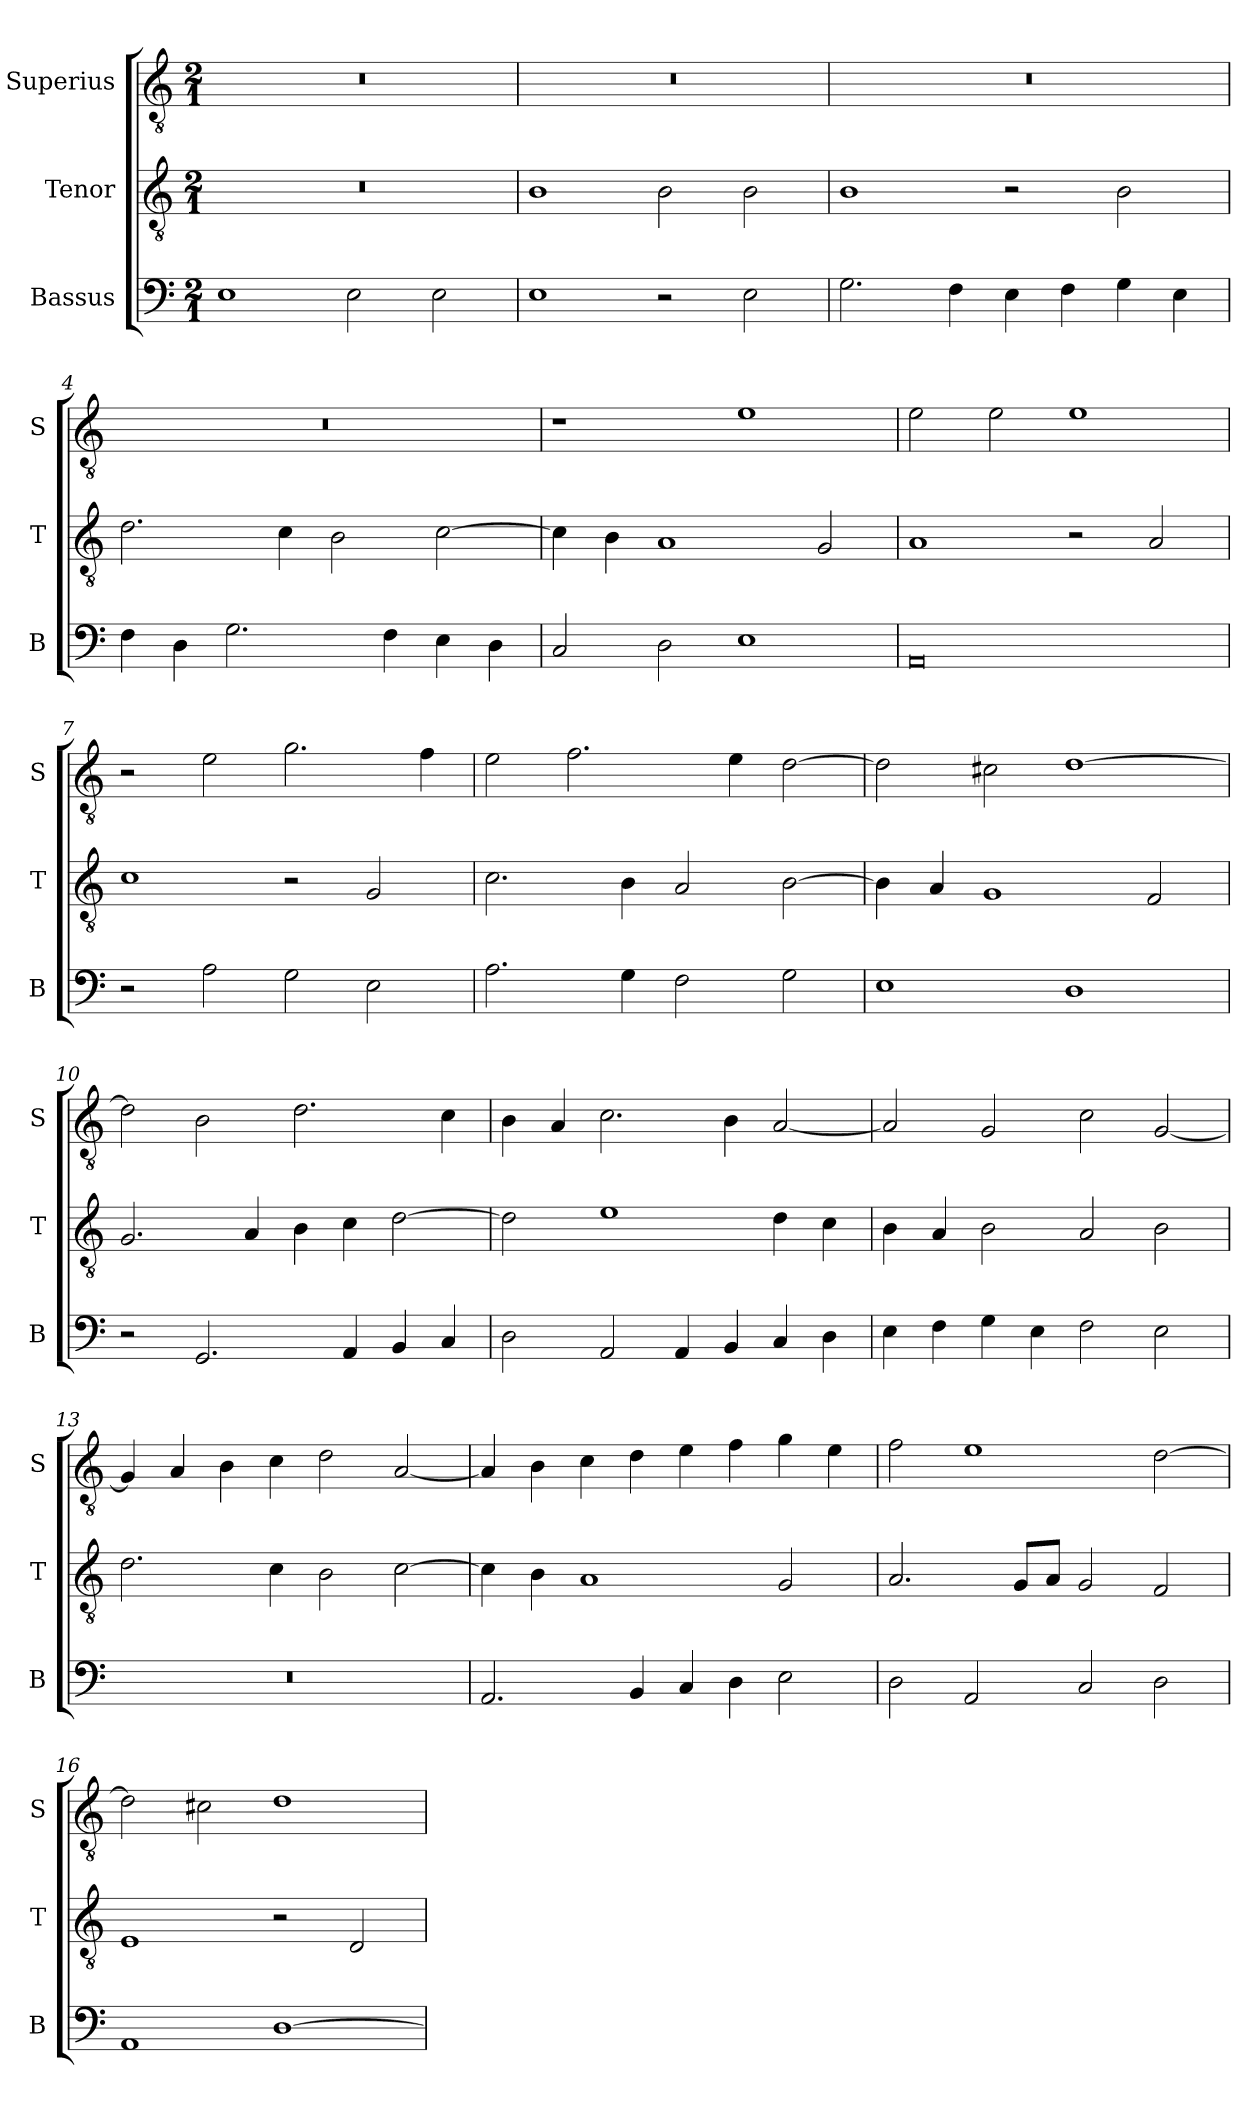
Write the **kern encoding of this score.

**kern	**kern	**kern
*part3	*part2	*part1
*staff3	*staff2	*staff1
*I"Bassus	*I"Tenor	*I"Superius
*I'B	*I'T	*I'S
*clefF4	*clefGv2	*clefGv2
*k[]	*k[]	*k[]
*C:	*C:	*C:
*M2/1	*M2/1	*M2/1
=1	=1	=1
1E	0r	0r
2E	.	.
2E	.	.
=2	=2	=2
1E	1B	0r
2r	2B	.
2E	2B	.
=3	=3	=3
2.G	1B	0r
4F	.	.
4E	2r	.
4F	.	.
4G	2B	.
4E	.	.
=4	=4	=4
4F	2.d	0r
4D	.	.
2.G	.	.
.	4c	.
.	2B	.
4F	.	.
4E	[2c	.
4D	.	.
=5	=5	=5
2C	4c]	1r
.	4B	.
2D	1A	.
1E	.	1e
.	2G	.
=6	=6	=6
0AA	1A	2e
.	.	2e
.	2r	1e
.	2A	.
=7	=7	=7
2r	1c	2r
2A	.	2e
2G	2r	2.g
2E	2G	.
.	.	4f
=8	=8	=8
2.A	2.c	2e
.	.	2.f
4G	4B	.
2F	2A	.
.	.	4e
2G	[2B	[2d
=9	=9	=9
1E	4B]	2d]
.	4A	.
.	1G	2c#X
1D	.	[1d
.	2F	.
=10	=10	=10
2r	2.G	2d]
2.GG	.	2B
.	4A	.
.	4B	2.d
4AA	4c	.
4BB	[2d	.
4C	.	4c
=11	=11	=11
2D	2d]	4B
.	.	4A
2AA	1e	2.c
4AA	.	.
4BB	.	4B
4C	4d	[2A
4D	4c	.
=12	=12	=12
4E	4B	2A]
4F	4A	.
4G	2B	2G
4E	.	.
2F	2A	2c
2E	2B	[2G
=13	=13	=13
0r	2.d	4G]
.	.	4A
.	.	4B
.	4c	4c
.	2B	2d
.	[2c	[2A
=14	=14	=14
2.AA	4c]	4A]
.	4B	4B
.	1A	4c
4BB	.	4d
4C	.	4e
4D	.	4f
2E	2G	4g
.	.	4e
=15	=15	=15
2D	2.A	2f
2AA	.	1e
.	8GL	.
.	8AJ	.
2C	2G	.
2D	2F	[2d
=16	=16	=16
1AA	1E	2d]
.	.	2c#X
[1D	2r	1d
.	2D	.
=	=	=
*-	*-	*-
